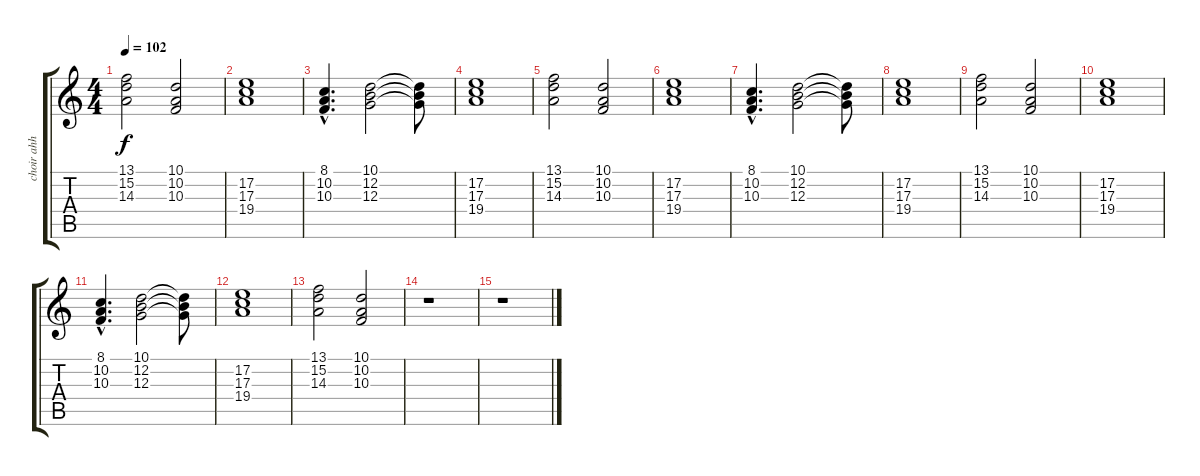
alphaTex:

\track ("choir ahh" "choir ahh") {instrument choiraahs}
\staff {score tabs}
\tuning (E4 B3 G3 D3 A2 E2) {hide}
\ts (4 4)
\tempo 102
\clef g2
\ks c
(13.1 15.2 14.3).2{dy f} (10.1 10.2 10.3).2 |
(17.2 17.3 19.4).1 |
(8.1{hac} 10.2{hac} 10.3{hac}).4{d} (10.1 12.2 12.3).2 (10.1{t} 12.2{t} 12.3{t}).8 |
(17.2 17.3 19.4).1 |
(13.1 15.2 14.3).2 (10.1 10.2 10.3).2 |
(17.2 17.3 19.4).1 |
(8.1{hac} 10.2{hac} 10.3{hac}).4{d} (10.1 12.2 12.3).2 (10.1{t} 12.2{t} 12.3{t}).8 |
(17.2 17.3 19.4).1 |
(13.1 15.2 14.3).2 (10.1 10.2 10.3).2 |
(17.2 17.3 19.4).1 |
(8.1{hac} 10.2{hac} 10.3{hac}).4{d} (10.1 12.2 12.3).2 (10.1{t} 12.2{t} 12.3{t}).8 |
(17.2 17.3 19.4).1 |
(13.1 15.2 14.3).2 (10.1 10.2 10.3).2 |
r.1 |
r.1
